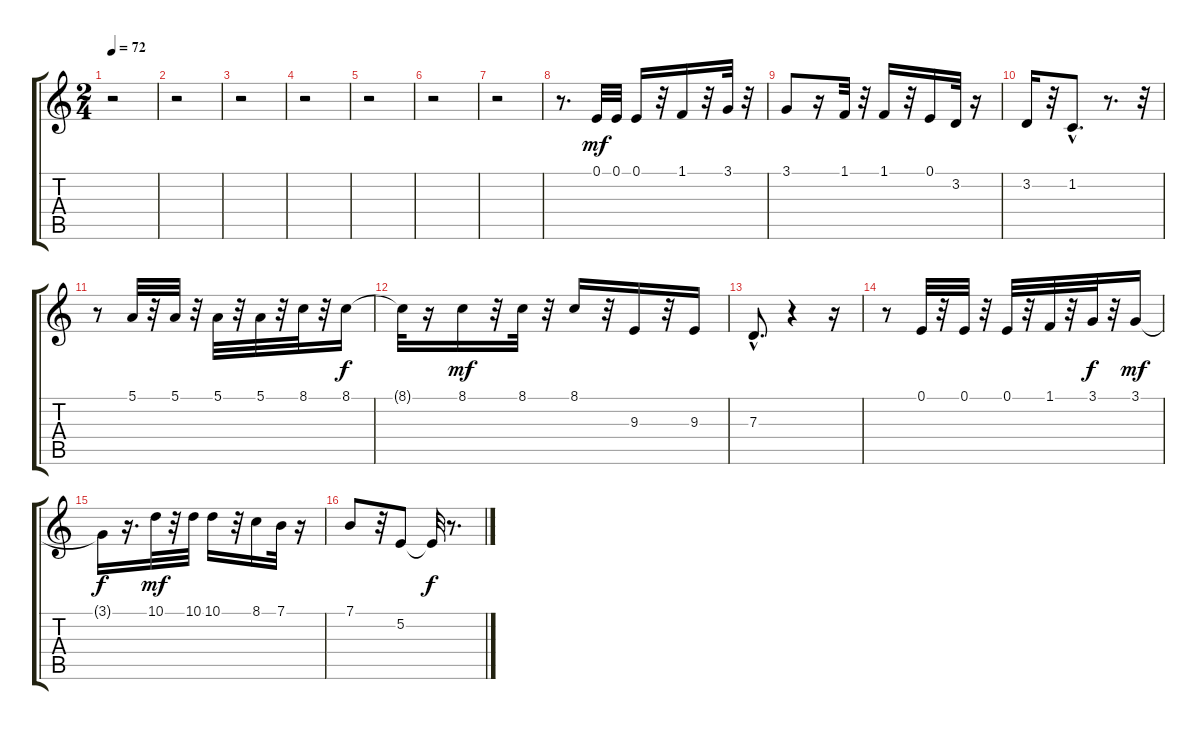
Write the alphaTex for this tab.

\track "" {instrument flute}
\staff {score tabs}
\tuning (E4 B3 G3 D3 A2 E2) {hide}
\ts (2 4)
\tempo 72
\clef g2
\ks c
r.2{dy mf instrument flute} |
r.2 |
r.2 |
r.2 |
r.2 |
r.2 |
r.2 |
r.8{d} 0.1.32 0.1.32 0.1.16 r.32 1.1.16 r.32 3.1.32 r.32 |
3.1.8 r.16 1.1.32 r.32 1.1.16 r.32 0.1.16 3.2.32 r.16 |
3.2.16 r.32 1.2{hac}.8{d} r.8{d} r.32 |
r.8 5.1.32 r.32 5.1.32 r.32 5.1.32 r.32 5.1.32 r.32 8.1.32 r.32 8.1.16{dy f} |
8.1{t}.32 r.16 8.1.16{dy mf} r.32 8.1.32 r.32 8.1.16 r.32 9.3.16 r.32 9.3.16 |
7.3{hac}.8{d} r.4 r.16 |
r.8 0.1.32 r.32 0.1.32 r.32 0.1.32 r.32 1.1.32 r.32 3.1.32{dy f} r.32 3.1.16{dy mf} |
3.1{t}.16{dy f} r.16{d} 10.1.32{dy mf} r.32 10.1.32 10.1.16 r.32 8.1.16 7.1.32 r.16 |
7.1.8 r.32 5.2.8 5.2{t}.32{dy f} r.8{d}
